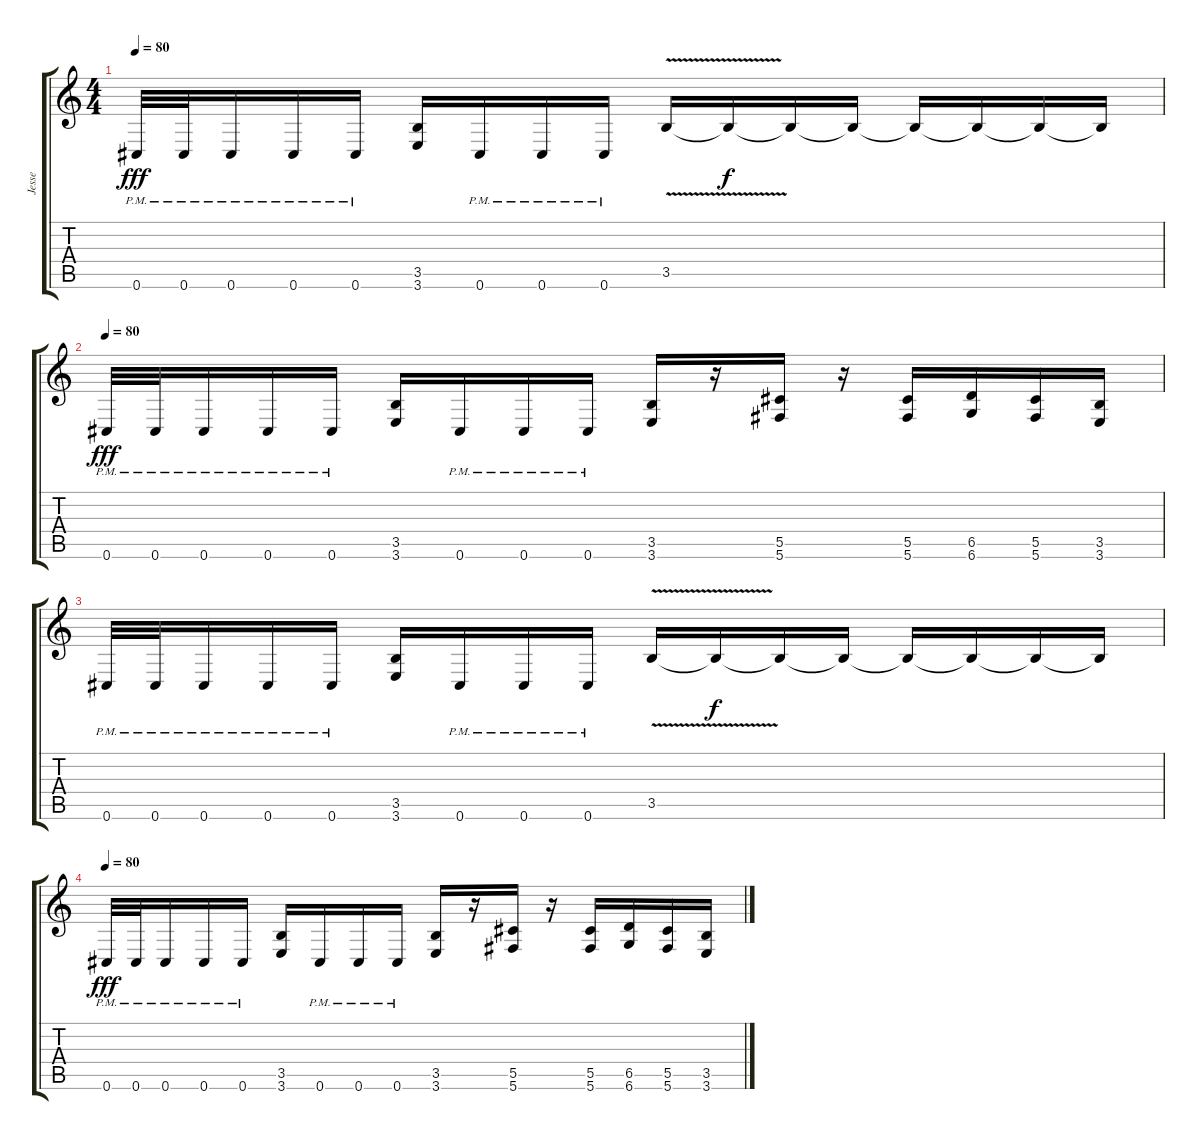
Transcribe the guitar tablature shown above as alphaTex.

\track ("Jesse" "Jesse") {instrument distortionguitar}
\staff {score tabs}
\tuning (Eb4 Bb3 Gb3 Db3 Ab2 Db2) {hide}
\ts (4 4)
\tempo 80
\clef g2
\ks c
0.6{pm}.32{dy fff} 0.6{pm}.32 0.6{pm}.16 0.6{pm}.16 0.6{pm}.16 (3.5 3.6).16 0.6{pm}.16 0.6{pm}.16 0.6{pm}.16 3.5{v}.16 3.5{t}.16{dy f} 3.5{t}.16 3.5{t}.16 3.5{t}.16 3.5{t}.16 3.5{t}.16 3.5{t}.16 |
\tempo 80
0.6{pm}.32{dy fff} 0.6{pm}.32 0.6{pm}.16 0.6{pm}.16 0.6{pm}.16 (3.5 3.6).16 0.6{pm}.16 0.6{pm}.16 0.6{pm}.16 (3.5 3.6).16 r.16 (5.5 5.6).16 r.16 (5.5 5.6).16 (6.5 6.6).16 (5.5 5.6).16 (3.5 3.6).16 |
0.6{pm}.32 0.6{pm}.32 0.6{pm}.16 0.6{pm}.16 0.6{pm}.16 (3.5 3.6).16 0.6{pm}.16 0.6{pm}.16 0.6{pm}.16 3.5{v}.16 3.5{t}.16{dy f} 3.5{t}.16 3.5{t}.16 3.5{t}.16 3.5{t}.16 3.5{t}.16 3.5{t}.16 |
\tempo 80
0.6{pm}.32{dy fff} 0.6{pm}.32 0.6{pm}.16 0.6{pm}.16 0.6{pm}.16 (3.5 3.6).16 0.6{pm}.16 0.6{pm}.16 0.6{pm}.16 (3.5 3.6).16 r.16 (5.5 5.6).16 r.16 (5.5 5.6).16 (6.5 6.6).16 (5.5 5.6).16 (3.5 3.6).16
